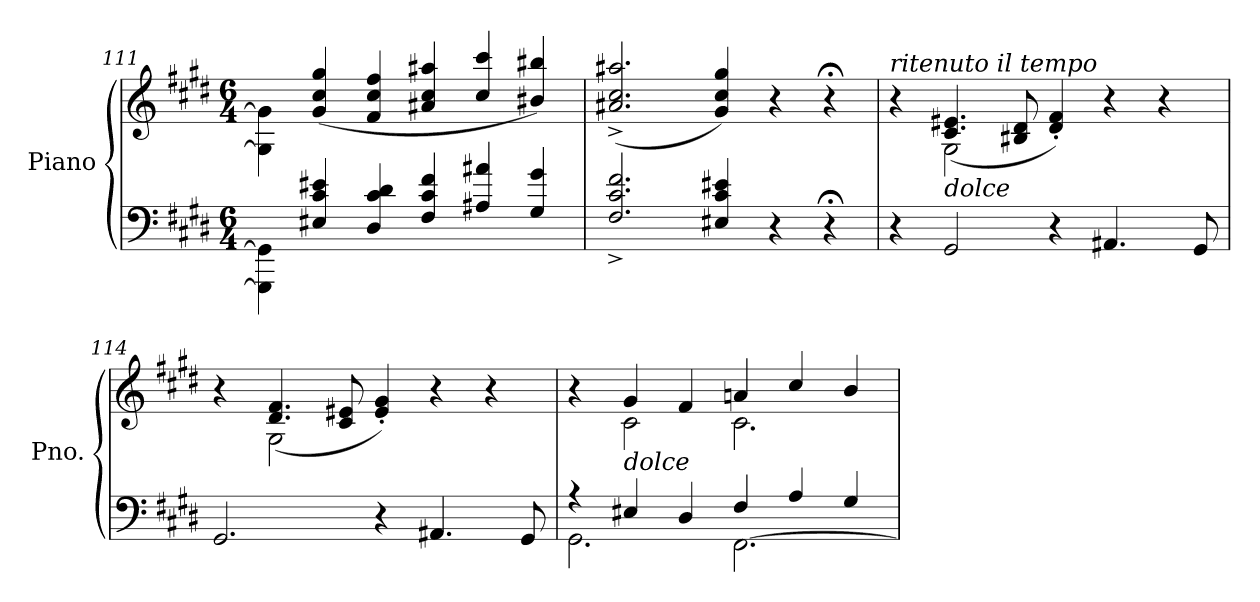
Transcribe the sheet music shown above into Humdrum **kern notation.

**kern	**kern
*part1	*part1
*staff2	*staff1
*I"Piano	*
*I'Pno.	*
*clefF4	*clefG2
*k[f#c#g#d#]	*k[f#c#g#d#]
*M6/4	*M6/4
=111	=111
4GGG#\] 4GG#\]	4G#\] 4g#\]
4E#X/ 4c#/ 4e#X/	(<4g#/ 4cc#/ 4gg#/
4D#/ 4c#/ 4d#/	4f#/ 4cc#/ 4ff#/
4F#/ 4c#/ 4f#/	4a#X/ 4cc#/ 4aa#X/
4A#X/ 4a#X/	4cc#/ 4ccc#/
4G#/ 4g#/	4b#X/ 4bb#X/)
=112	=112
2.F#/^ 2.c#/^ 2.f#/^	(<2.a#X/^ 2.cc#/^ 2.aa#X/^
4E#X/ 4c#/ 4e#X/	4g#/ 4cc#/ 4gg#/)
4r	4r
4r;<	4r;<
!!LO:LB:g=z
=113	=113
*	*^
!	!LO:TX:a:i:t=ritenuto il tempo	!
4r	4rAyy	4r
!	!LO:TX:b:i:t=dolce	!
2GG#/	2G#\	(>4.c#/ 4.e#X/
.	.	8B#X/ 8d#/
4r	2.ryy	4d#/' 4f#/')
4.AA#X/	.	4r
.	.	4r
8GG#/	.	.
=114	=114	=114
2.GG#/	4rAyy	4r
.	2G#\	(>4.d#/ 4.f#/
.	.	8c#/ 8e#X/
4r	2.ryy	4e#/' 4g#/')
4.AA#X/	.	4r
.	.	4r
8GG#/	.	.
=115	=115	=115
*^	*	*
2.GG#\	4rA	4r	4ryy
!	!	!LO:TX:b:i:t=dolce	!
.	4E#X/	2c#\	4g#/
.	4D#/	.	4f#/
[2.FF#\	4F#/	2.c#\	4an/
.	4A/	.	4cc#/
.	4G#/	.	4b/
*v	*v	*	*
*	*v	*v
=	=
*-	*-
